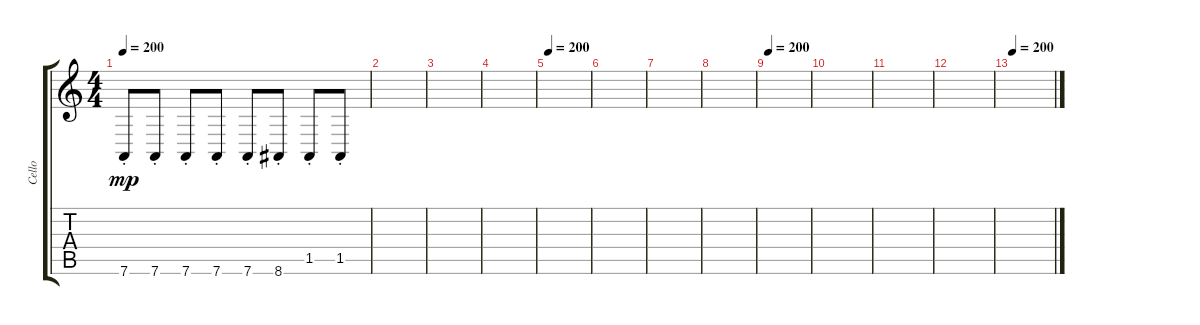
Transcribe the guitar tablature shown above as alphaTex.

\track ("Cello" "Cello") {instrument cello}
\staff {score tabs}
\tuning (E4 B3 G3 D3 A2 D2) {hide}
\ts (4 4)
\tempo 200
\clef g2
\ks c
7.6{st}.8{dy mp} 7.6{st}.8 7.6{st}.8 7.6{st}.8 7.6{st}.8 8.6{st}.8 1.5{st}.8 1.5{st}.8 |
|
|
|
\tempo 200
|
|
|
|
\tempo 200
|
|
|
|
\tempo 200
